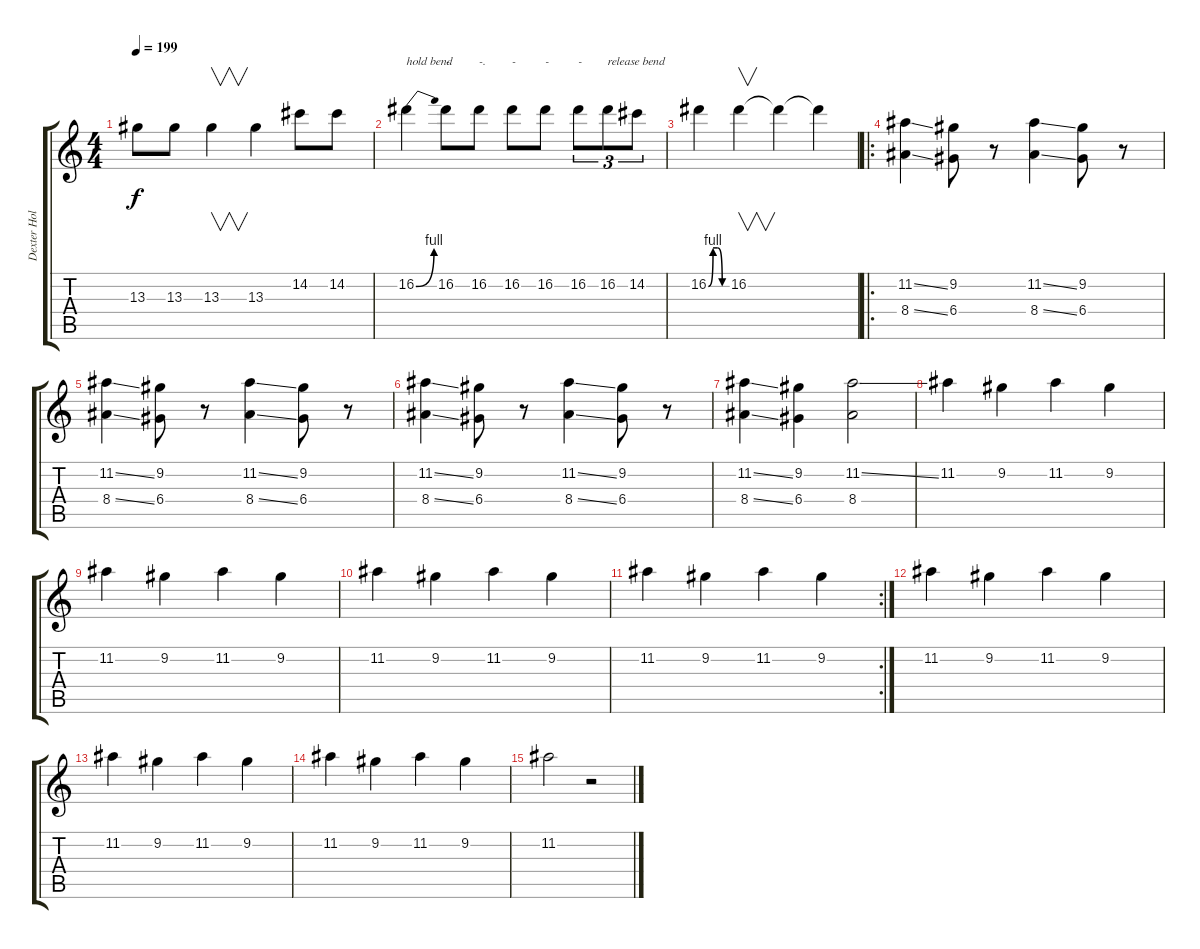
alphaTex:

\track ("Dexter Holland" "Dexter Hol") {instrument distortionguitar}
\staff {score tabs}
\tuning (E4 B3 G3 D3 A2 E2) {hide}
\ts (4 4)
\tempo 199
\clef g2
\ks c
13.3.8{dy f} 13.3.8 13.3.4{v} 13.3.4 14.2.8 14.2.8 |
16.2{be (bend 0 0 60 4)}.4{txt "hold bend"} 16.2.8{txt "-"} 16.2.8{txt "-."} 16.2.8{txt "-"} 16.2.8{txt "-"} 16.2.8{tu (3 2) txt "-"} 16.2.8{tu (3 2) txt "release bend"} 14.2.8{tu (3 2)} |
16.2{be (custom 0 0 15 4 30 4 45 0 60 0)}.4 16.2.4{v} 16.2{t}.4 16.2{t}.4 |
\ro
(11.2{ss} 8.4{ss}).4 (9.2 6.4).8 r.8 (11.2{ss} 8.4{ss}).4 (9.2 6.4).8 r.8 |
(11.2{ss} 8.4{ss}).4 (9.2 6.4).8 r.8 (11.2{ss} 8.4{ss}).4 (9.2 6.4).8 r.8 |
(11.2{ss} 8.4{ss}).4 (9.2 6.4).8 r.8 (11.2{ss} 8.4{ss}).4 (9.2 6.4).8 r.8 |
(11.2{ss} 8.4{ss}).4 (9.2 6.4).4 (11.2{ss} 8.4).2 |
11.2.4 9.2.4 11.2.4 9.2.4 |
11.2.4 9.2.4 11.2.4 9.2.4 |
11.2.4 9.2.4 11.2.4 9.2.4 |
\rc 2
11.2.4 9.2.4 11.2.4 9.2.4 |
11.2.4 9.2.4 11.2.4 9.2.4 |
11.2.4 9.2.4 11.2.4 9.2.4 |
11.2.4 9.2.4 11.2.4 9.2.4 |
11.2.2 r.2
